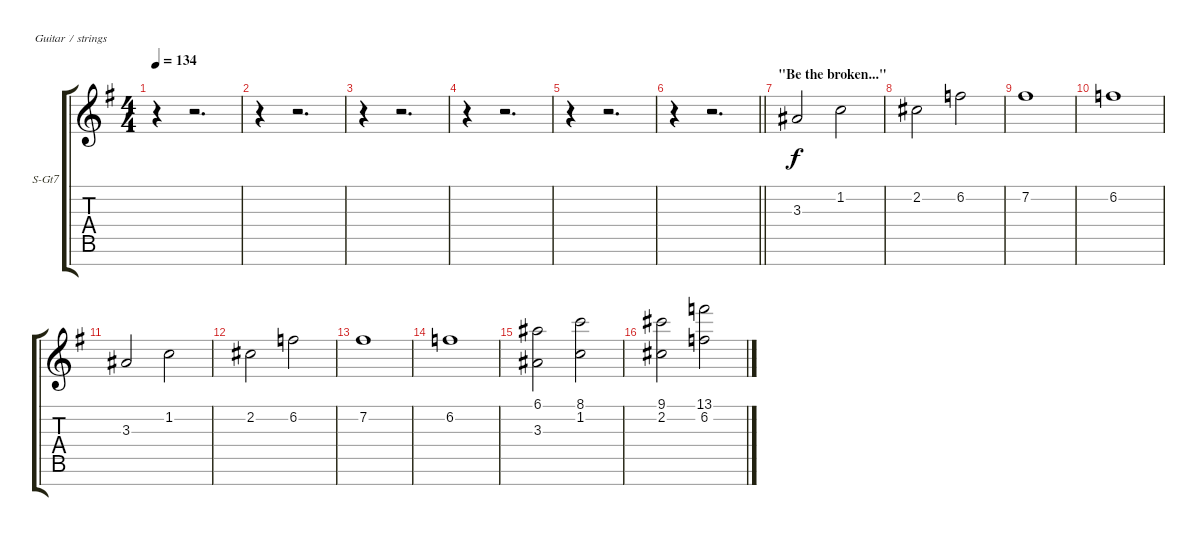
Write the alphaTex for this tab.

\bracketExtendMode groupsimilarinstruments
\firstSystemTrackNameOrientation horizontal
\otherSystemsTrackNameOrientation horizontal
\track ("Choir - Schola Cantorum" "S-Gt7") {instrument choiraahs}
\staff {score tabs}
\tuning (E4 B3 G3 D3 A2 E2 B1)
\displaytranspose 12
\ts (4 4)
\tempo 134
\clef g2
\ks g
r.4{dy f} r.2{d} |
r.4 r.2{d} |
r.4 r.2{d} |
r.4 r.2{d} |
r.4 r.2{d} |
\barLineRight lightlight
r.4 r.2{d} |
\section ("" "\"Be the broken...\"")
3.3.2 1.2.2 |
2.2.2 6.2.2 |
7.2.1 |
6.2.1 |
3.3.2 1.2.2 |
2.2.2 6.2.2 |
7.2.1 |
6.2.1 |
(6.1 3.3).2 (8.1 1.2).2 |
(9.1 2.2).2 (13.1 6.2).2
